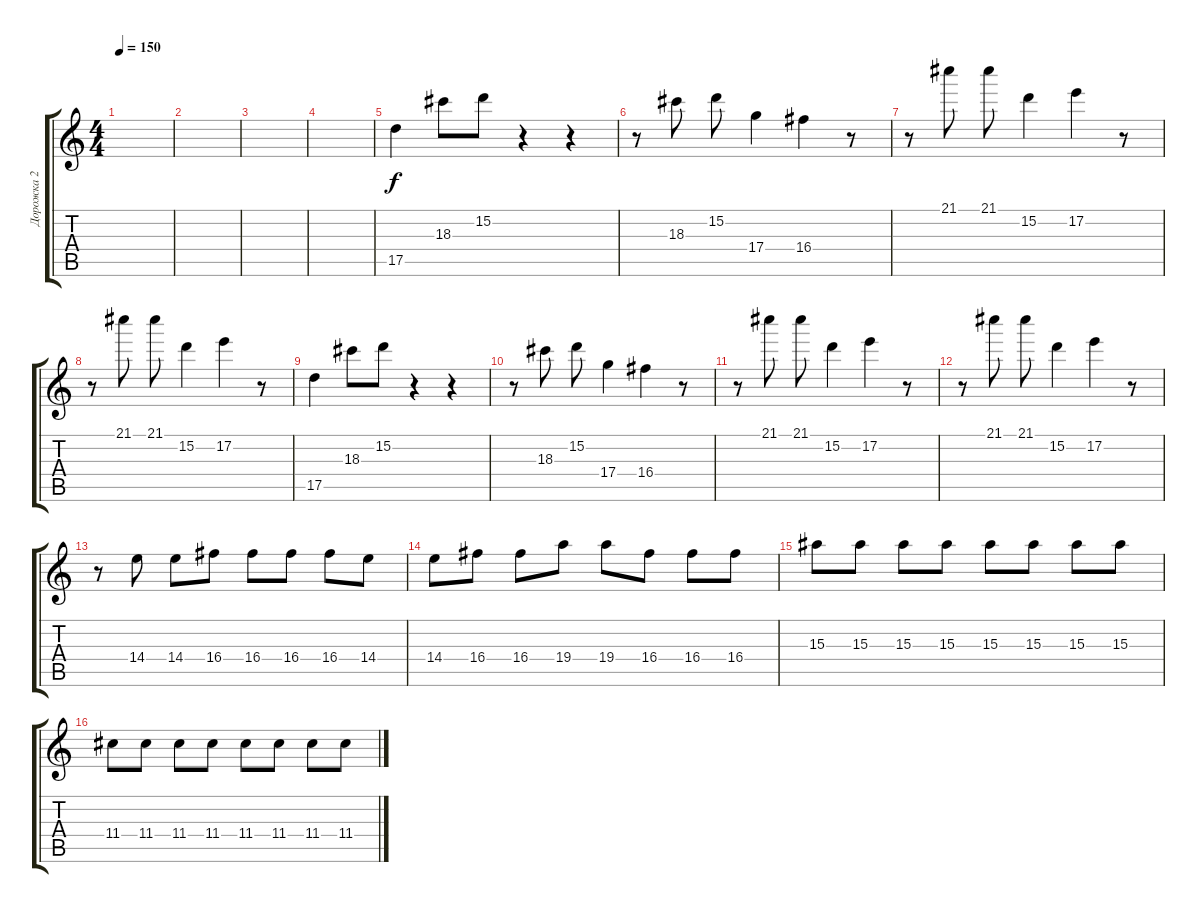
\track ("Дорожка 2" "Дорожка 2") {instrument electricguitarclean}
\staff {score tabs}
\tuning (E4 B3 G3 D3 A2 D2) {hide}
\ts (4 4)
\tempo 150
\clef g2
\ks c
|
|
|
|
17.5.4{volume 16 instrument electricguitarmuted} 18.3.8 15.2.8 r.4 r.4 |
r.8 18.3.8 15.2.8 17.4.4 16.4.4 r.8 |
r.8 21.1.8 21.1.8 15.2.4 17.2.4 r.8 |
r.8 21.1.8 21.1.8 15.2.4 17.2.4 r.8 |
17.5.4 18.3.8 15.2.8 r.4 r.4 |
r.8 18.3.8 15.2.8 17.4.4 16.4.4 r.8 |
r.8 21.1.8 21.1.8 15.2.4 17.2.4 r.8 |
r.8 21.1.8 21.1.8 15.2.4 17.2.4 r.8 |
r.8{volume 16 instrument distortionguitar} 14.4.8 14.4.8 16.4.8 16.4.8 16.4.8 16.4.8 14.4.8 |
14.4.8 16.4.8 16.4.8 19.4.8 19.4.8 16.4.8 16.4.8 16.4.8 |
15.3.8 15.3.8 15.3.8 15.3.8 15.3.8 15.3.8 15.3.8 15.3.8 |
11.4.8 11.4.8 11.4.8 11.4.8 11.4.8 11.4.8 11.4.8 11.4.8
